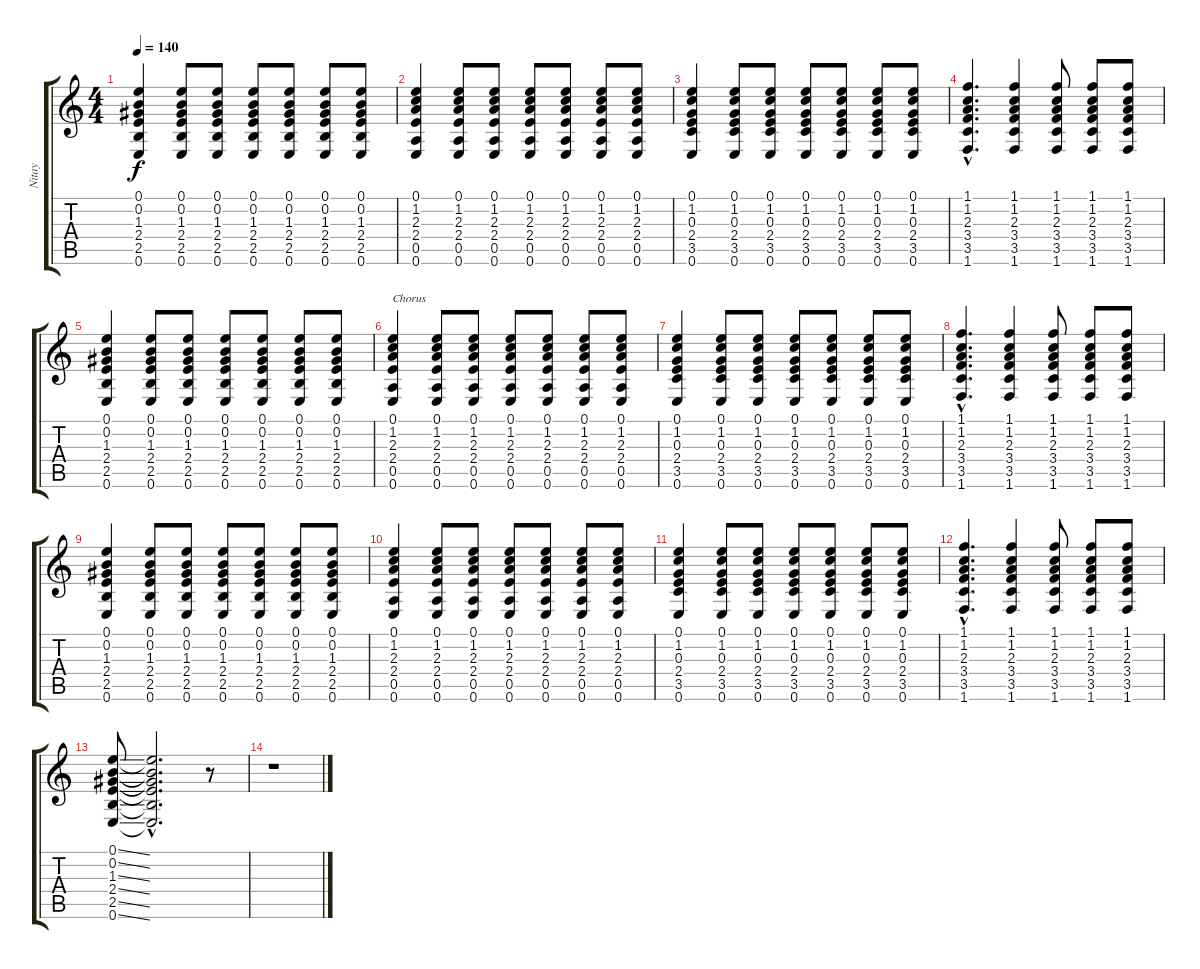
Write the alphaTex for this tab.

\track ("Nitay" "Nitay") {instrument acousticguitarsteel}
\staff {score tabs}
\tuning (E4 B3 G3 D3 A2 E2) {hide}
\ts (4 4)
\tempo 140
\clef g2
\ks c
(0.1 0.2 1.3 2.4 2.5 0.6).4{dy f} (0.1 0.2 1.3 2.4 2.5 0.6).8 (0.1 0.2 1.3 2.4 2.5 0.6).8 (0.1 0.2 1.3 2.4 2.5 0.6).8 (0.1 0.2 1.3 2.4 2.5 0.6).8 (0.1 0.2 1.3 2.4 2.5 0.6).8 (0.1 0.2 1.3 2.4 2.5 0.6).8 |
(0.1 1.2 2.3 2.4 0.5 0.6).4 (0.1 1.2 2.3 2.4 0.5 0.6).8 (0.1 1.2 2.3 2.4 0.5 0.6).8 (0.1 1.2 2.3 2.4 0.5 0.6).8 (0.1 1.2 2.3 2.4 0.5 0.6).8 (0.1 1.2 2.3 2.4 0.5 0.6).8 (0.1 1.2 2.3 2.4 0.5 0.6).8 |
(0.1 1.2 0.3 2.4 3.5 0.6).4 (0.1 1.2 0.3 2.4 3.5 0.6).8 (0.1 1.2 0.3 2.4 3.5 0.6).8 (0.1 1.2 0.3 2.4 3.5 0.6).8 (0.1 1.2 0.3 2.4 3.5 0.6).8 (0.1 1.2 0.3 2.4 3.5 0.6).8 (0.1 1.2 0.3 2.4 3.5 0.6).8 |
(1.1{hac} 1.2{hac} 2.3{hac} 3.4{hac} 3.5{hac} 1.6{hac}).4{d} (1.1 1.2 2.3 3.4 3.5 1.6).4 (1.1 1.2 2.3 3.4 3.5 1.6).8 (1.1 1.2 2.3 3.4 3.5 1.6).8 (1.1 1.2 2.3 3.4 3.5 1.6).8 |
(0.1 0.2 1.3 2.4 2.5 0.6).4 (0.1 0.2 1.3 2.4 2.5 0.6).8 (0.1 0.2 1.3 2.4 2.5 0.6).8 (0.1 0.2 1.3 2.4 2.5 0.6).8 (0.1 0.2 1.3 2.4 2.5 0.6).8 (0.1 0.2 1.3 2.4 2.5 0.6).8 (0.1 0.2 1.3 2.4 2.5 0.6).8 |
(0.1 1.2 2.3 2.4 0.5 0.6).4{txt "Chorus "} (0.1 1.2 2.3 2.4 0.5 0.6).8 (0.1 1.2 2.3 2.4 0.5 0.6).8 (0.1 1.2 2.3 2.4 0.5 0.6).8 (0.1 1.2 2.3 2.4 0.5 0.6).8 (0.1 1.2 2.3 2.4 0.5 0.6).8 (0.1 1.2 2.3 2.4 0.5 0.6).8 |
(0.1 1.2 0.3 2.4 3.5 0.6).4 (0.1 1.2 0.3 2.4 3.5 0.6).8 (0.1 1.2 0.3 2.4 3.5 0.6).8 (0.1 1.2 0.3 2.4 3.5 0.6).8 (0.1 1.2 0.3 2.4 3.5 0.6).8 (0.1 1.2 0.3 2.4 3.5 0.6).8 (0.1 1.2 0.3 2.4 3.5 0.6).8 |
(1.1{hac} 1.2{hac} 2.3{hac} 3.4{hac} 3.5{hac} 1.6{hac}).4{d} (1.1 1.2 2.3 3.4 3.5 1.6).4 (1.1 1.2 2.3 3.4 3.5 1.6).8 (1.1 1.2 2.3 3.4 3.5 1.6).8 (1.1 1.2 2.3 3.4 3.5 1.6).8 |
(0.1 0.2 1.3 2.4 2.5 0.6).4 (0.1 0.2 1.3 2.4 2.5 0.6).8 (0.1 0.2 1.3 2.4 2.5 0.6).8 (0.1 0.2 1.3 2.4 2.5 0.6).8 (0.1 0.2 1.3 2.4 2.5 0.6).8 (0.1 0.2 1.3 2.4 2.5 0.6).8 (0.1 0.2 1.3 2.4 2.5 0.6).8 |
(0.1 1.2 2.3 2.4 0.5 0.6).4 (0.1 1.2 2.3 2.4 0.5 0.6).8 (0.1 1.2 2.3 2.4 0.5 0.6).8 (0.1 1.2 2.3 2.4 0.5 0.6).8 (0.1 1.2 2.3 2.4 0.5 0.6).8 (0.1 1.2 2.3 2.4 0.5 0.6).8 (0.1 1.2 2.3 2.4 0.5 0.6).8 |
(0.1 1.2 0.3 2.4 3.5 0.6).4 (0.1 1.2 0.3 2.4 3.5 0.6).8 (0.1 1.2 0.3 2.4 3.5 0.6).8 (0.1 1.2 0.3 2.4 3.5 0.6).8 (0.1 1.2 0.3 2.4 3.5 0.6).8 (0.1 1.2 0.3 2.4 3.5 0.6).8 (0.1 1.2 0.3 2.4 3.5 0.6).8 |
(1.1{hac} 1.2{hac} 2.3{hac} 3.4{hac} 3.5{hac} 1.6{hac}).4{d} (1.1 1.2 2.3 3.4 3.5 1.6).4 (1.1 1.2 2.3 3.4 3.5 1.6).8 (1.1 1.2 2.3 3.4 3.5 1.6).8 (1.1 1.2 2.3 3.4 3.5 1.6).8 |
(0.1{ss} 0.2{ss} 1.3{ss} 2.4{ss} 2.5{ss} 0.6{ss}).8 (0.1{hac t} 0.2{hac t} 1.3{hac t} 2.4{hac t} 2.5{hac t} 0.6{hac t}).2{d} r.8 |
r.1
